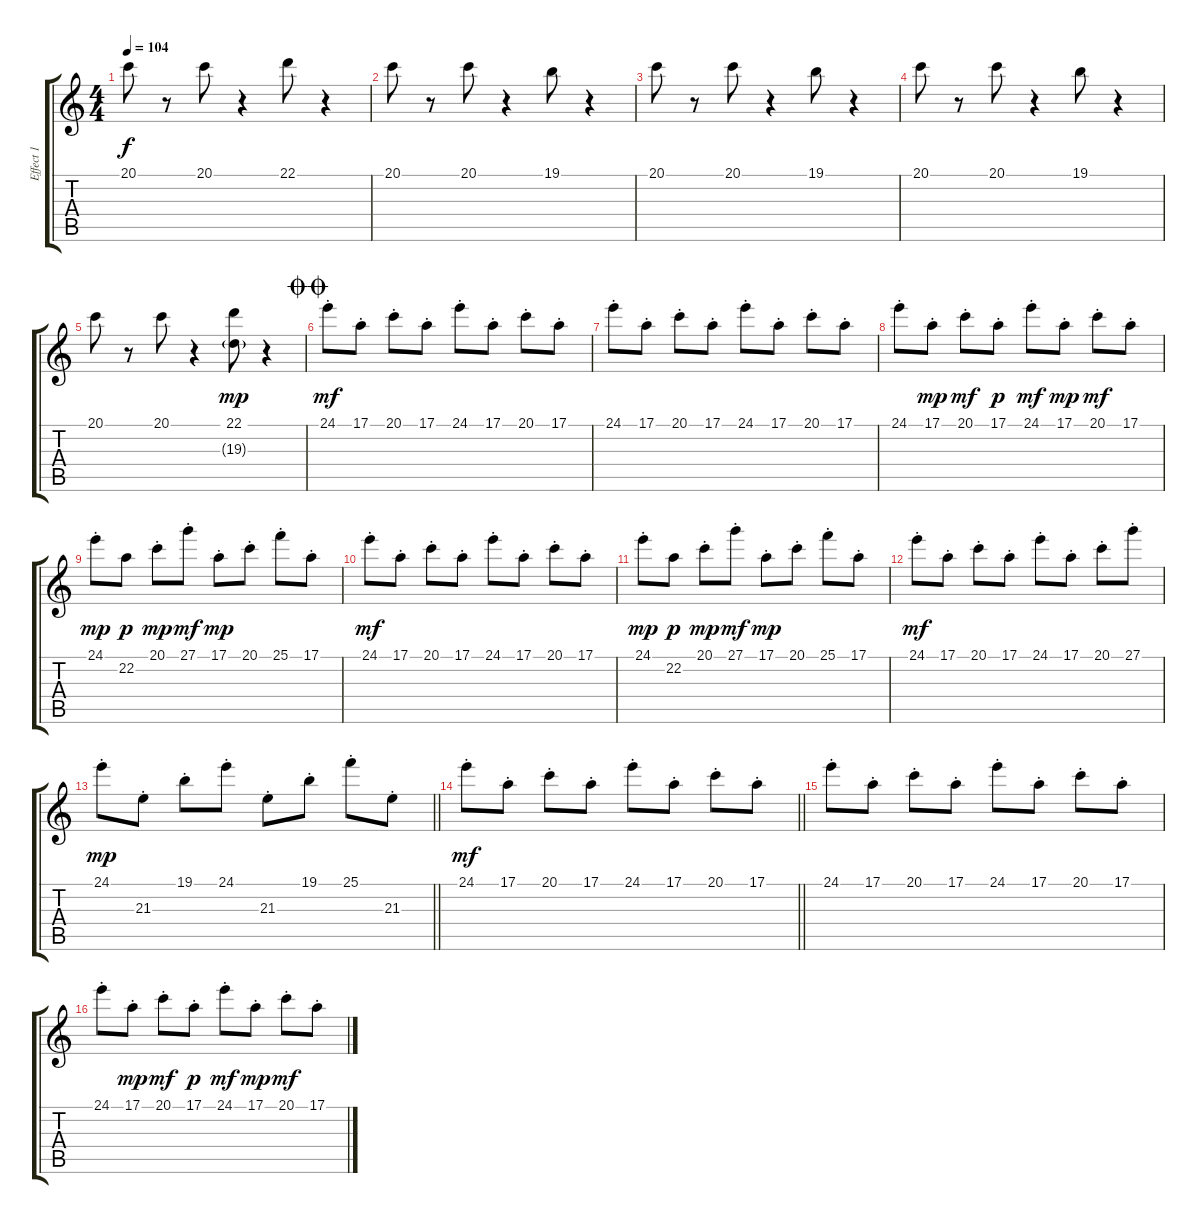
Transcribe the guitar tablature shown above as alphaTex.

\track ("Effect 1" "Effect 1") {instrument pad5bowed}
\staff {score tabs}
\tuning (E4 B3 G3 D3 A2 D2) {hide}
\ts (4 4)
\tempo 104
\clef g2
\ks c
20.1.8{dy f} r.8 20.1.8 r.4 22.1.8 r.4 |
20.1.8 r.8 20.1.8 r.4 19.1.8 r.4 |
20.1.8 r.8 20.1.8 r.4 19.1.8 r.4 |
20.1.8 r.8 20.1.8 r.4 19.1.8 r.4 |
20.1.8 r.8 20.1.8 r.4 (22.1 19.3{g}).8{dy mp} r.4 |
\jump doublecoda
24.1{st}.8{dy mf} 17.1{st}.8 20.1{st}.8 17.1{st}.8 24.1{st}.8 17.1{st}.8 20.1{st}.8 17.1{st}.8 |
24.1{st}.8 17.1{st}.8 20.1{st}.8 17.1{st}.8 24.1{st}.8 17.1{st}.8 20.1{st}.8 17.1{st}.8 |
24.1{st}.8 17.1{st}.8{dy mp} 20.1{st}.8{dy mf} 17.1{st}.8{dy p} 24.1{st}.8{dy mf} 17.1{st}.8{dy mp} 20.1{st}.8{dy mf} 17.1{st}.8 |
24.1{st}.8{dy mp} 22.2.8{dy p} 20.1{st}.8{dy mp} 27.1{st}.8{dy mf} 17.1{st}.8{dy mp} 20.1{st}.8 25.1{st}.8 17.1{st}.8 |
24.1{st}.8{dy mf} 17.1{st}.8 20.1{st}.8 17.1{st}.8 24.1{st}.8 17.1{st}.8 20.1{st}.8 17.1{st}.8 |
24.1{st}.8{dy mp} 22.2.8{dy p} 20.1{st}.8{dy mp} 27.1{st}.8{dy mf} 17.1{st}.8{dy mp} 20.1{st}.8 25.1{st}.8 17.1{st}.8 |
24.1{st}.8{dy mf} 17.1{st}.8 20.1{st}.8 17.1{st}.8 24.1{st}.8 17.1{st}.8 20.1{st}.8 27.1{st}.8 |
\barLineRight lightlight
24.1{st}.8{dy mp} 21.3{st}.8 19.1{st}.8 24.1{st}.8 21.3{st}.8 19.1{st}.8 25.1{st}.8 21.3{st}.8 |
\barLineRight lightlight
24.1{st}.8{dy mf} 17.1{st}.8 20.1{st}.8 17.1{st}.8 24.1{st}.8 17.1{st}.8 20.1{st}.8 17.1{st}.8 |
\ks aminor
24.1{st}.8 17.1{st}.8 20.1{st}.8 17.1{st}.8 24.1{st}.8 17.1{st}.8 20.1{st}.8 17.1{st}.8 |
24.1{st}.8 17.1{st}.8{dy mp} 20.1{st}.8{dy mf} 17.1{st}.8{dy p} 24.1{st}.8{dy mf} 17.1{st}.8{dy mp} 20.1{st}.8{dy mf} 17.1{st}.8
